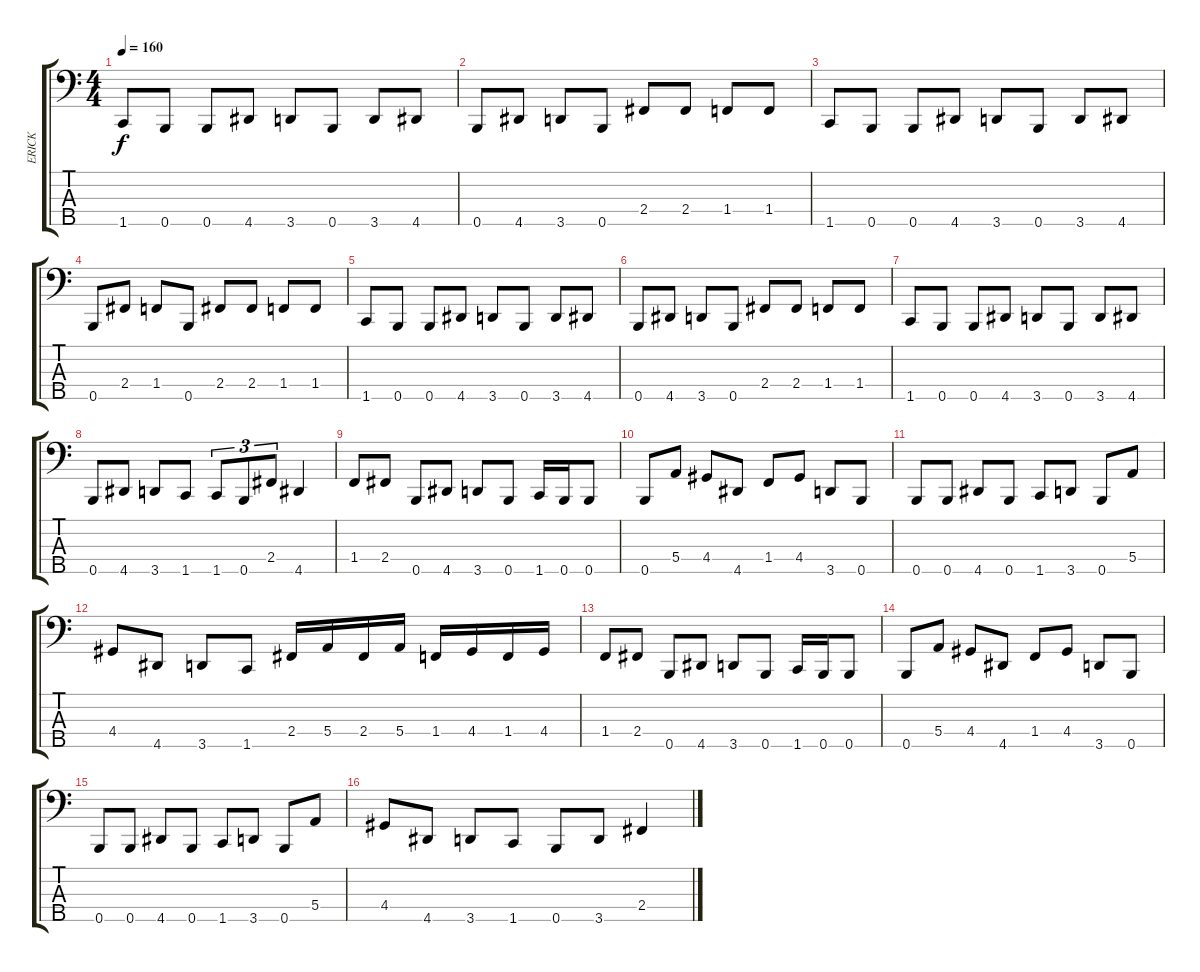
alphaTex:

\track ("ERICK" "ERICK") {instrument electricbassfinger}
\staff {score tabs}
\tuning (G2 D2 A1 E1 B0) {hide}
\ts (4 4)
\tempo 160
\clef f4
\ks c
1.5.8{dy f} 0.5.8 0.5.8 4.5.8 3.5.8 0.5.8 3.5.8 4.5.8 |
0.5.8 4.5.8 3.5.8 0.5.8 2.4.8 2.4.8 1.4.8 1.4.8 |
1.5.8 0.5.8 0.5.8 4.5.8 3.5.8 0.5.8 3.5.8 4.5.8 |
0.5.8 2.4.8 1.4.8 0.5.8 2.4.8 2.4.8 1.4.8 1.4.8 |
1.5.8 0.5.8 0.5.8 4.5.8 3.5.8 0.5.8 3.5.8 4.5.8 |
0.5.8 4.5.8 3.5.8 0.5.8 2.4.8 2.4.8 1.4.8 1.4.8 |
1.5.8 0.5.8 0.5.8 4.5.8 3.5.8 0.5.8 3.5.8 4.5.8 |
0.5.8 4.5.8 3.5.8 1.5.8 1.5.8{tu (3 2)} 0.5.8{tu (3 2)} 2.4.8{tu (3 2)} 4.5.4 |
1.4.8 2.4.8 0.5.8 4.5.8 3.5.8 0.5.8 1.5.16 0.5.16 0.5.8 |
0.5.8 5.4.8 4.4.8 4.5.8 1.4.8 4.4.8 3.5.8 0.5.8 |
0.5.8 0.5.8 4.5.8 0.5.8 1.5.8 3.5.8 0.5.8 5.4.8 |
4.4.8 4.5.8 3.5.8 1.5.8 2.4.16 5.4.16 2.4.16 5.4.16 1.4.16 4.4.16 1.4.16 4.4.16 |
1.4.8 2.4.8 0.5.8 4.5.8 3.5.8 0.5.8 1.5.16 0.5.16 0.5.8 |
0.5.8 5.4.8 4.4.8 4.5.8 1.4.8 4.4.8 3.5.8 0.5.8 |
0.5.8 0.5.8 4.5.8 0.5.8 1.5.8 3.5.8 0.5.8 5.4.8 |
4.4.8 4.5.8 3.5.8 1.5.8 0.5.8 3.5.8 2.4.4
